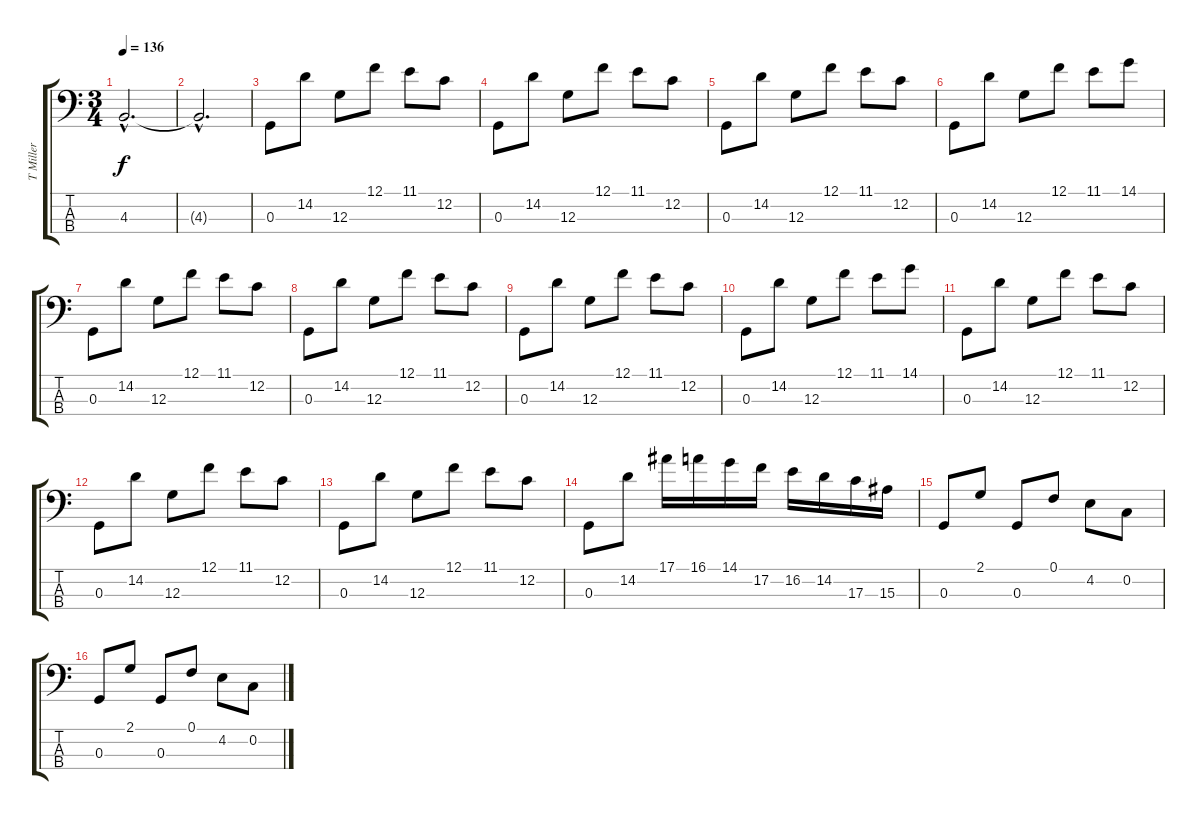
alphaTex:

\track ("T Miller" "T Miller") {instrument electricbassfinger}
\staff {score tabs}
\tuning (F2 C2 G1 C1) {hide}
\ts (3 4)
\tempo 136
\clef f4
\ks c
4.3{hac}.2{d dy f} |
4.3{hac t}.2{d} |
0.3.8 14.2.8 12.3.8 12.1.8 11.1.8 12.2.8 |
0.3.8 14.2.8 12.3.8 12.1.8 11.1.8 12.2.8 |
0.3.8 14.2.8 12.3.8 12.1.8 11.1.8 12.2.8 |
0.3.8 14.2.8 12.3.8 12.1.8 11.1.8 14.1.8 |
0.3.8 14.2.8 12.3.8 12.1.8 11.1.8 12.2.8 |
0.3.8 14.2.8 12.3.8 12.1.8 11.1.8 12.2.8 |
0.3.8 14.2.8 12.3.8 12.1.8 11.1.8 12.2.8 |
0.3.8 14.2.8 12.3.8 12.1.8 11.1.8 14.1.8 |
0.3.8 14.2.8 12.3.8 12.1.8 11.1.8 12.2.8 |
0.3.8 14.2.8 12.3.8 12.1.8 11.1.8 12.2.8 |
0.3.8 14.2.8 12.3.8 12.1.8 11.1.8 12.2.8 |
0.3.8 14.2.8 17.1.16 16.1.16 14.1.16 17.2.16 16.2.16 14.2.16 17.3.16 15.3.16 |
0.3.8 2.1.8 0.3.8 0.1.8 4.2.8 0.2.8 |
0.3.8 2.1.8 0.3.8 0.1.8 4.2.8 0.2.8
